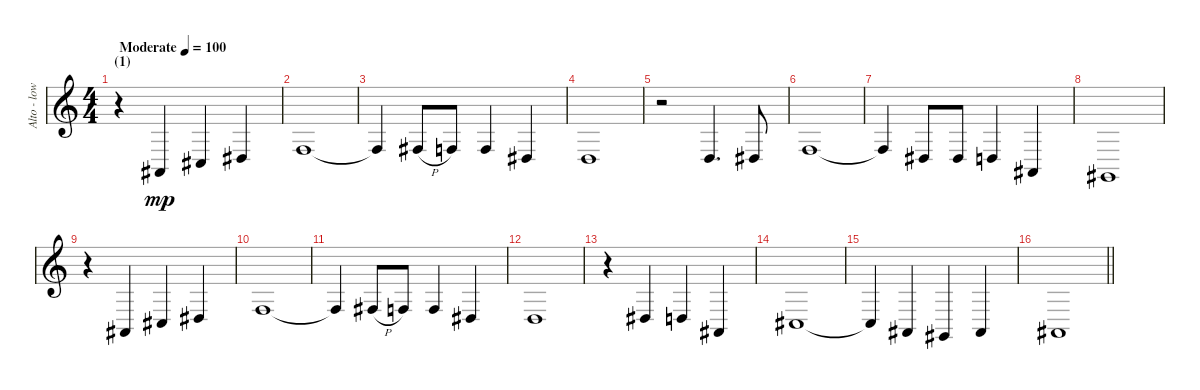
\track ("Alto - low theme" "Alto - low") {instrument choiraahs}
\staff {score}
\tuning (E4 B3 G3 D3 A2 E2) {hide}
\ts (4 4)
\section ("" "(1)")
\tempo (100 "Moderate")
\clef g2
\ks c
r.4{dy mp instrument choiraahs} 1.5.4 4.5.4 1.4.4 |
3.4.1 |
3.4{t}.4 4.4{h}.8 3.4.8 3.4.4 1.4.4 |
0.4.1 |
r.2 0.4.4{d} 1.4.8 |
3.4.1 |
3.4{t}.4 1.4.8 1.4.8 0.4.4 1.5.4 |
4.6.1 |
r.4 1.5.4 4.5.4 1.4.4 |
3.4.1 |
3.4{t}.4 4.4{h}.8 3.4.8 3.4.4 1.4.4 |
0.4.1 |
r.4 1.4.4 0.4.4 1.5.4 |
4.5.1 |
4.5{t}.4 1.5.4 4.6.4 1.5.4 |
\barLineRight lightlight
1.5.1
